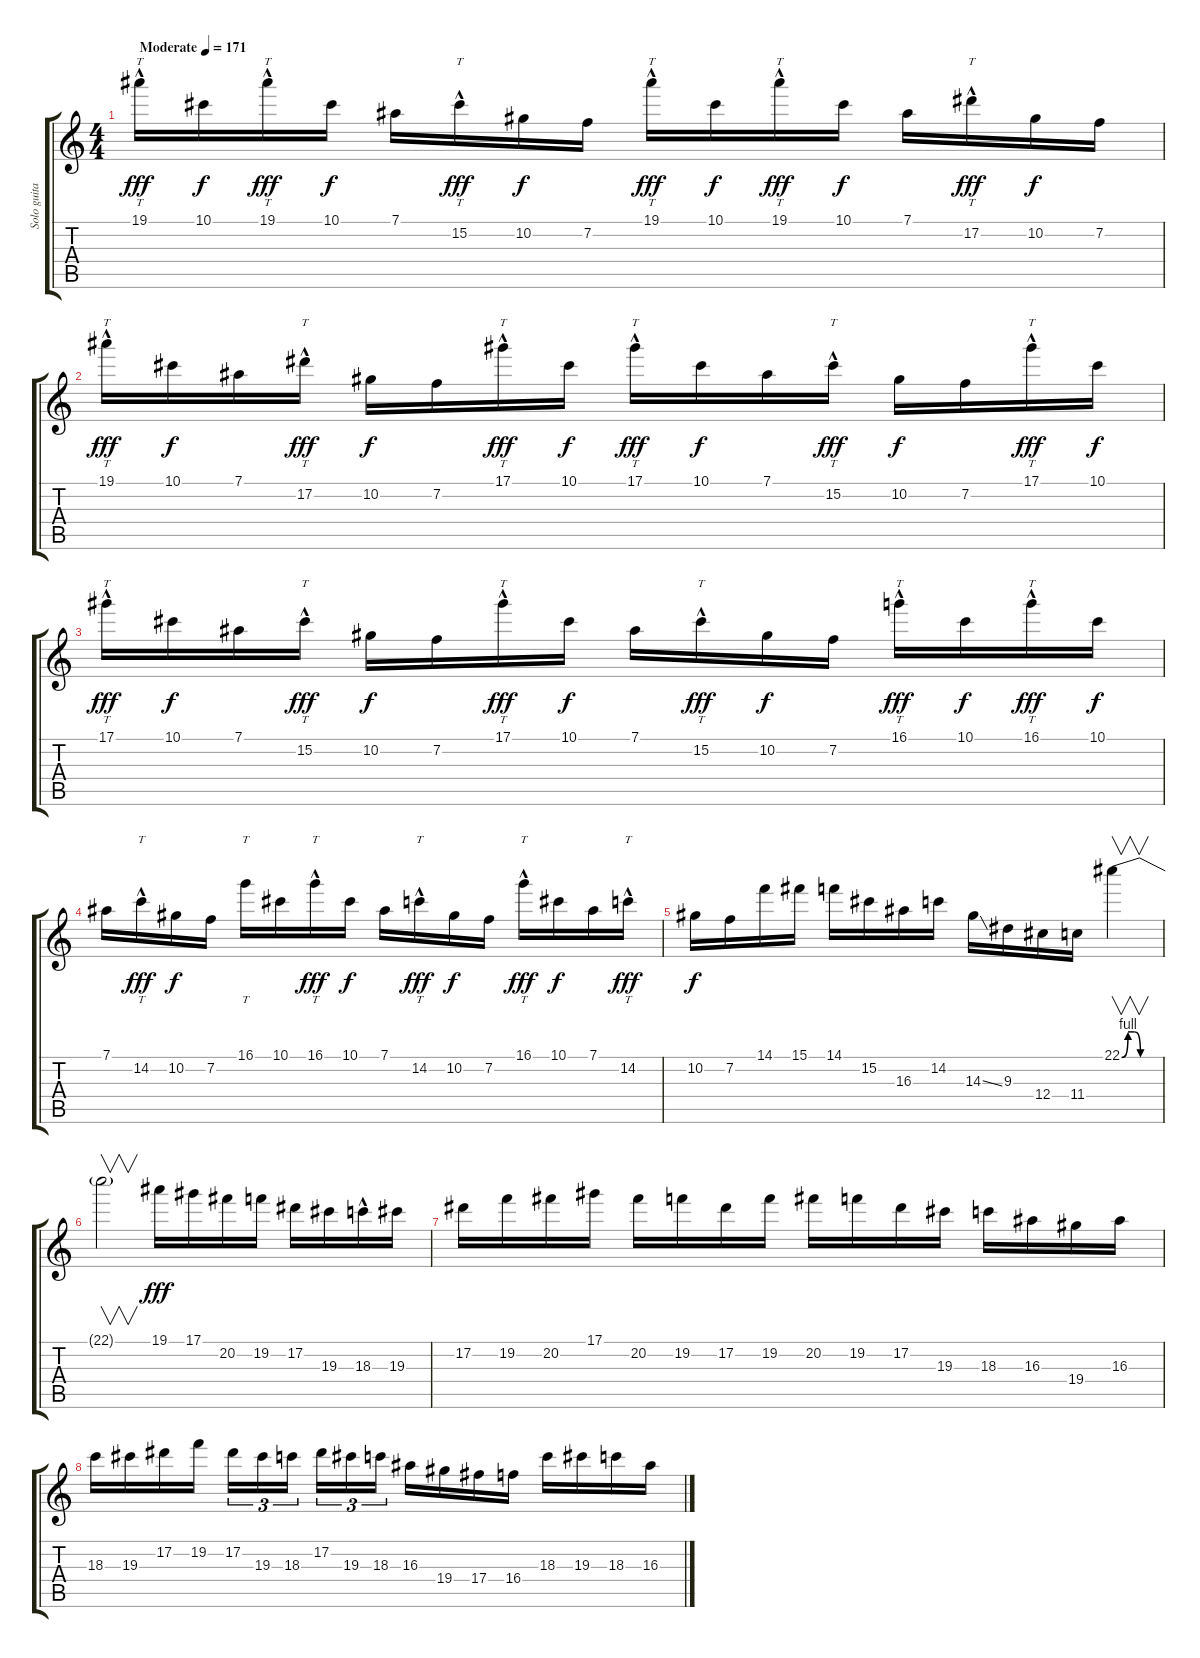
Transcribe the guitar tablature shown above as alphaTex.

\track ("Solo guitar" "Solo guita") {instrument distortionguitar}
\staff {score tabs}
\tuning (Eb4 Bb3 Gb3 Db3 Ab2 Eb2) {hide}
\ts (4 4)
\tempo (171 "Moderate")
\clef g2
\ks c
19.1{hac}.16{tt dy fff instrument distortionguitar} 10.1.16{dy f} 19.1{hac}.16{tt dy fff} 10.1.16{dy f} 7.1.16 15.2{hac}.16{tt dy fff} 10.2.16{dy f} 7.2.16 19.1{hac}.16{tt dy fff} 10.1.16{dy f} 19.1{hac}.16{tt dy fff} 10.1.16{dy f} 7.1.16 17.2{hac}.16{tt dy fff} 10.2.16{dy f} 7.2.16 |
19.1{hac}.16{tt dy fff} 10.1.16{dy f} 7.1.16 17.2{hac}.16{tt dy fff} 10.2.16{dy f} 7.2.16 17.1{hac}.16{tt dy fff} 10.1.16{dy f} 17.1{hac}.16{tt dy fff} 10.1.16{dy f} 7.1.16 15.2{hac}.16{tt dy fff} 10.2.16{dy f} 7.2.16 17.1{hac}.16{tt dy fff} 10.1.16{dy f} |
17.1{hac}.16{tt dy fff} 10.1.16{dy f} 7.1.16 15.2{hac}.16{tt dy fff} 10.2.16{dy f} 7.2.16 17.1{hac}.16{tt dy fff} 10.1.16{dy f} 7.1.16 15.2{hac}.16{tt dy fff} 10.2.16{dy f} 7.2.16 16.1{hac}.16{tt dy fff} 10.1.16{dy f} 16.1{hac}.16{tt dy fff} 10.1.16{dy f} |
7.1.16 14.2{hac}.16{tt dy fff} 10.2.16{dy f} 7.2.16 16.1.16{tt} 10.1.16 16.1{hac}.16{tt dy fff} 10.1.16{dy f} 7.1.16 14.2{hac}.16{tt dy fff} 10.2.16{dy f} 7.2.16 16.1{hac}.16{tt dy fff} 10.1.16{dy f} 7.1.16 14.2{hac}.16{tt dy fff} |
10.2.16{dy f} 7.2.16 14.1.16 15.1.16 14.1.16 15.2.16 16.3.16 14.2.16 14.3{ss}.16 9.3.16 12.4.16 11.4.16 22.1{be (custom 0 0 10 4 20 4 30 0 60 0)}.4{v} |
22.1{t}.2{v} 19.1.16{dy fff} 17.1.16 20.2.16 19.2.16 17.2.16 19.3.16 18.3{hac}.16 19.3.16 |
17.2.16 19.2.16 20.2.16 17.1.16 20.2.16 19.2.16 17.2.16 19.2.16 20.2.16 19.2.16 17.2.16 19.3.16 18.3.16 16.3.16 19.4.16 16.3.16 |
18.3.16 19.3.16 17.2.16 19.2.16 17.2.16{tu (3 2)} 19.3.16{tu (3 2)} 18.3.16{tu (3 2) beam splitsecondary} 17.2.16{tu (3 2)} 19.3.16{tu (3 2)} 18.3.16{tu (3 2)} 16.3.16 19.4.16 17.4.16 16.4.16 18.3.16 19.3.16 18.3.16 16.3.16
